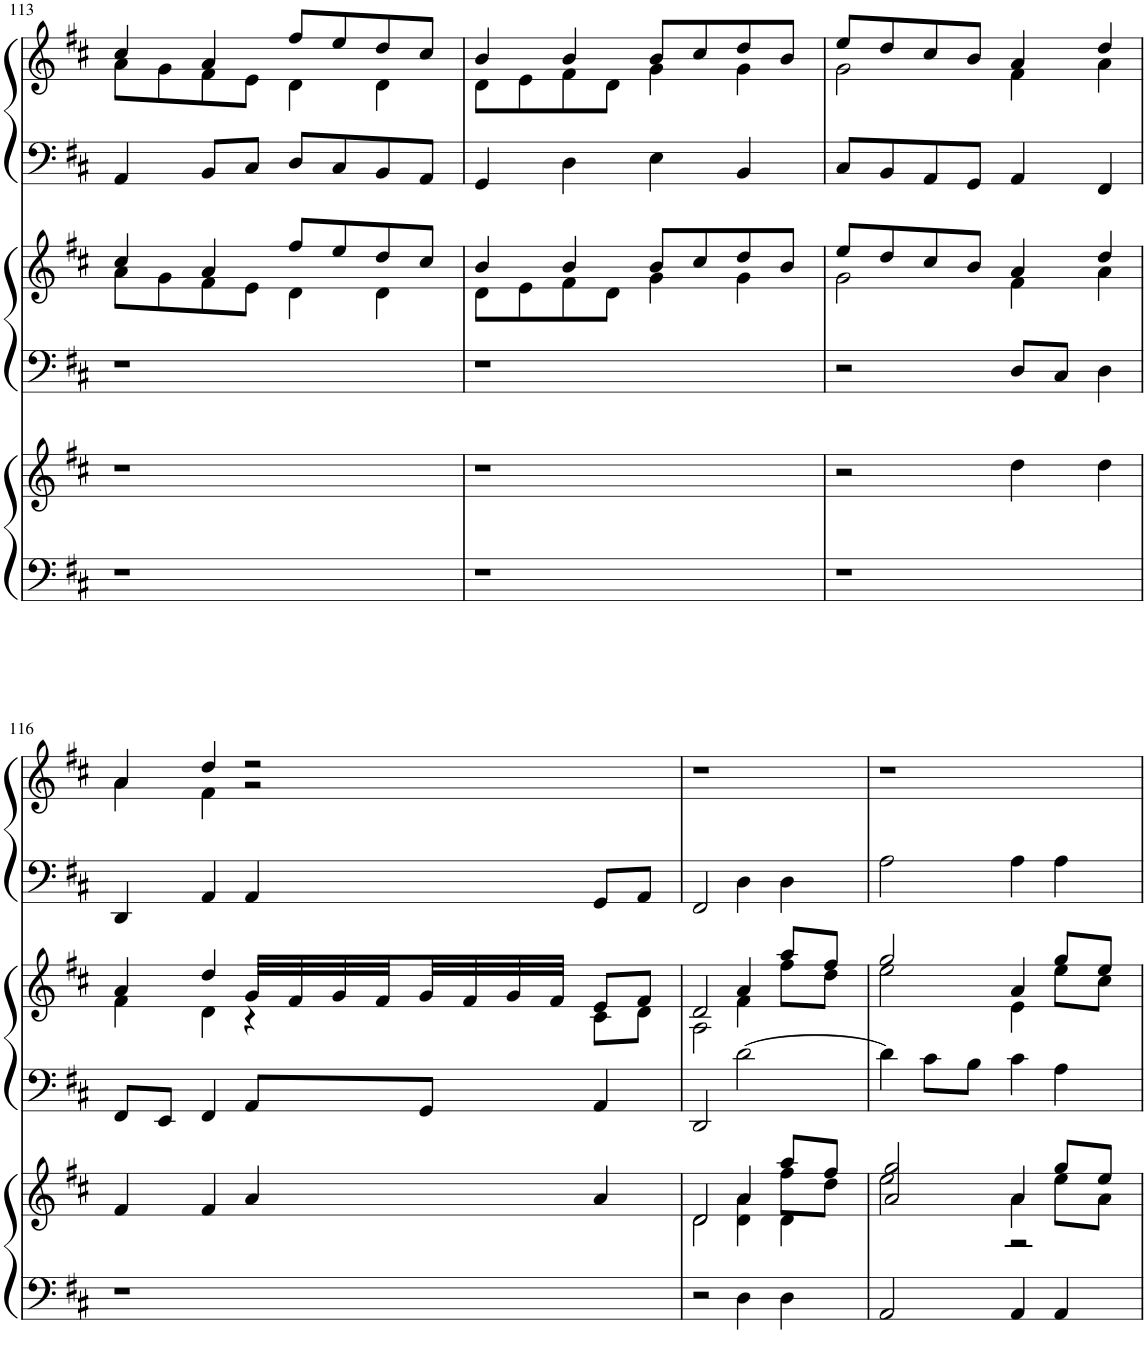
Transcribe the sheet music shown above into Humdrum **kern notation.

**kern	**kern	**kern	**kern	**kern	**kern
*part3	*part3	*part2	*part2	*part1	*part1
*staff6	*staff5	*staff4	*staff3	*staff2	*staff1
*I"Harpsichord 3	*	*I"Harpsichord 2	*	*I"Harpsichord 1	*
*I'Hp	*	*I'Hp	*	*I'Hp	*
!!LO:PB:g=z
*clefF4	*clefG2	*clefF4	*clefG2	*clefF4	*clefG2
*k[f#c#]	*k[f#c#]	*k[f#c#]	*k[f#c#]	*k[f#c#]	*k[f#c#]
*M4/4	*M4/4	*M4/4	*M4/4	*M4/4	*M4/4
=113	=113	=113	=113	=113	=113
*	*	*	*^	*	*^
1r	1r	1r	4cc#/	8a\L	4AA/	4cc#/	8a\L
.	.	.	.	8g\	.	.	8g\
.	.	.	4a/	8f#\	8BB/L	4a/	8f#\
.	.	.	.	8e\J	8C#/J	.	8e\J
.	.	.	8ff#/L	4d\	8D/L	8ff#/L	4d\
.	.	.	8ee/	.	8C#/	8ee/	.
.	.	.	8dd/	4d\	8BB/	8dd/	4d\
.	.	.	8cc#/J	.	8AA/J	8cc#/J	.
=114	=114	=114	=114	=114	=114	=114	=114
1r	1r	1r	4b/	8d\L	4GG/	4b/	8d\L
.	.	.	.	8e\	.	.	8e\
.	.	.	4b/	8f#\	4D\	4b/	8f#\
.	.	.	.	8d\J	.	.	8d\J
.	.	.	8b/L	4g\	4E\	8b/L	4g\
.	.	.	8cc#/	.	.	8cc#/	.
.	.	.	8dd/	4g\	4BB/	8dd/	4g\
.	.	.	8b/J	.	.	8b/J	.
=115	=115	=115	=115	=115	=115	=115	=115
1r	2r	2r	8ee/L	2g\	8C#/L	8ee/L	2g\
.	.	.	8dd/	.	8BB/	8dd/	.
.	.	.	8cc#/	.	8AA/	8cc#/	.
.	.	.	8b/J	.	8GG/J	8b/J	.
.	4dd\	8D/L	4a/	4f#\	4AA/	4a/	4f#\
.	.	8C#/J	.	.	.	.	.
.	4dd\	4D\	4dd/	4a\	4FF#/	4dd/	4a\
!!LO:LB:g=z	!!
=116	=116	=116	=116	=116	=116	=116	=116
1r	4f#/	8FF#/L	4a/	4f#\	4DD/	4a/	4a\
.	.	8EE/J	.	.	.	.	.
.	4f#/	4FF#/	4dd/	4d\	4AA/	4dd/	4f#\
.	4a/	8AA/L	32g/LLL	4r	4AA/	2r	2r
.	.	.	32f#/	.	.	.	.
.	.	.	32g/	.	.	.	.
.	.	.	32f#/	.	.	.	.
.	.	8GG/J	32g/	.	.	.	.
.	.	.	32f#/	.	.	.	.
.	.	.	32g/	.	.	.	.
.	.	.	32f#/JJJ	.	.	.	.
.	4a/	4AA/	8e/L	8c#\L	8GG/L	.	.
.	.	.	8f#/J	8d\J	8AA/J	.	.
*	*	*	*	*	*	*v	*v
=117	=117	=117	=117	=117	=117	=117
*	*^	*	*	*	*	*
*	*	*^	*	*	*	*	*
2r	2d/	2d\	2ryy	2DD/	2d/	2A\	2FF#/	1r
4D\	4a/	4a\	4d\	[2d\	4a/	4f#\	4D\	.
4D\	8aa/L	8ff#\L	4d\	.	8aa/L	8ff#\L	4D\	.
.	8ff#/J	8dd\J	.	.	8ff#/J	8dd\J	.	.
=118	=118	=118	=118	=118	=118	=118	=118	=118
2AA/	2gg/	2ee\	2a/	4d\]	2gg/	2ee\	2A\	1r
.	.	.	.	8c#\L	.	.	.	.
.	.	.	.	8B\J	.	.	.	.
4AA/	4a/	4a\	2r	4c#\	4a/	4e\	4A\	.
4AA/	8gg/L	8ee\L	.	4A\	8gg/L	8ee\L	4A\	.
.	8ee/J	8a\J	.	.	8ee/J	8cc#\J	.	.
*	*v	*v	*v	*	*v	*v	*	*
=	=	=	=	=	=
*-	*-	*-	*-	*-	*-
